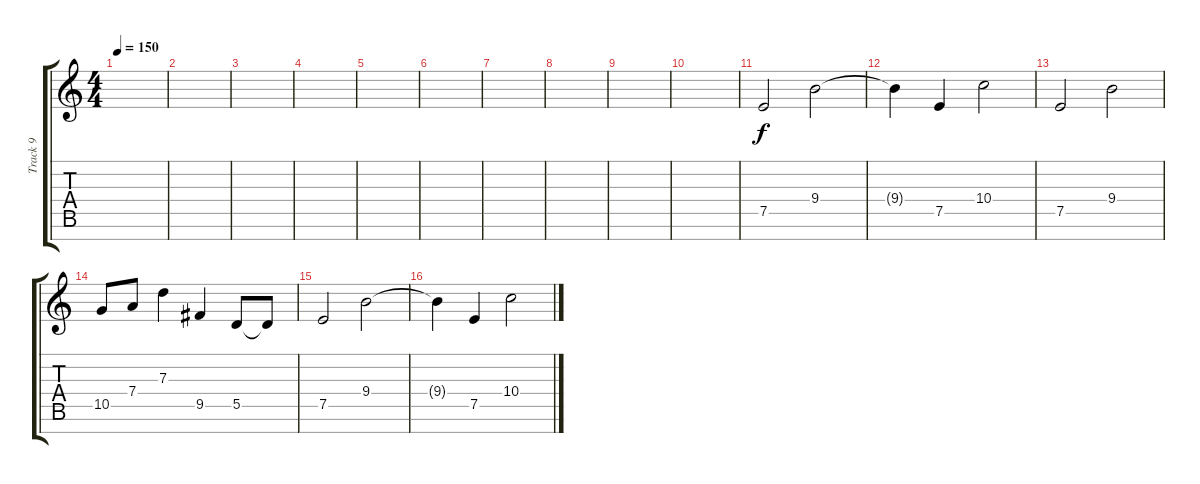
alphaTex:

\track ("Track 9" "Track 9") {instrument distortionguitar}
\staff {score tabs}
\tuning (E4 B3 G3 D3 A2 E2 B1) {hide}
\ts (4 4)
\tempo 150
\clef g2
\ks c
|
|
|
|
|
|
|
|
|
|
7.5.2 9.4.2 |
9.4{t}.4 7.5.4 10.4.2 |
7.5.2 9.4.2 |
10.5.8 7.4.8 7.3.4 9.5.4 5.5.8 5.5{t}.8 |
7.5.2 9.4.2 |
9.4{t}.4 7.5.4 10.4.2
